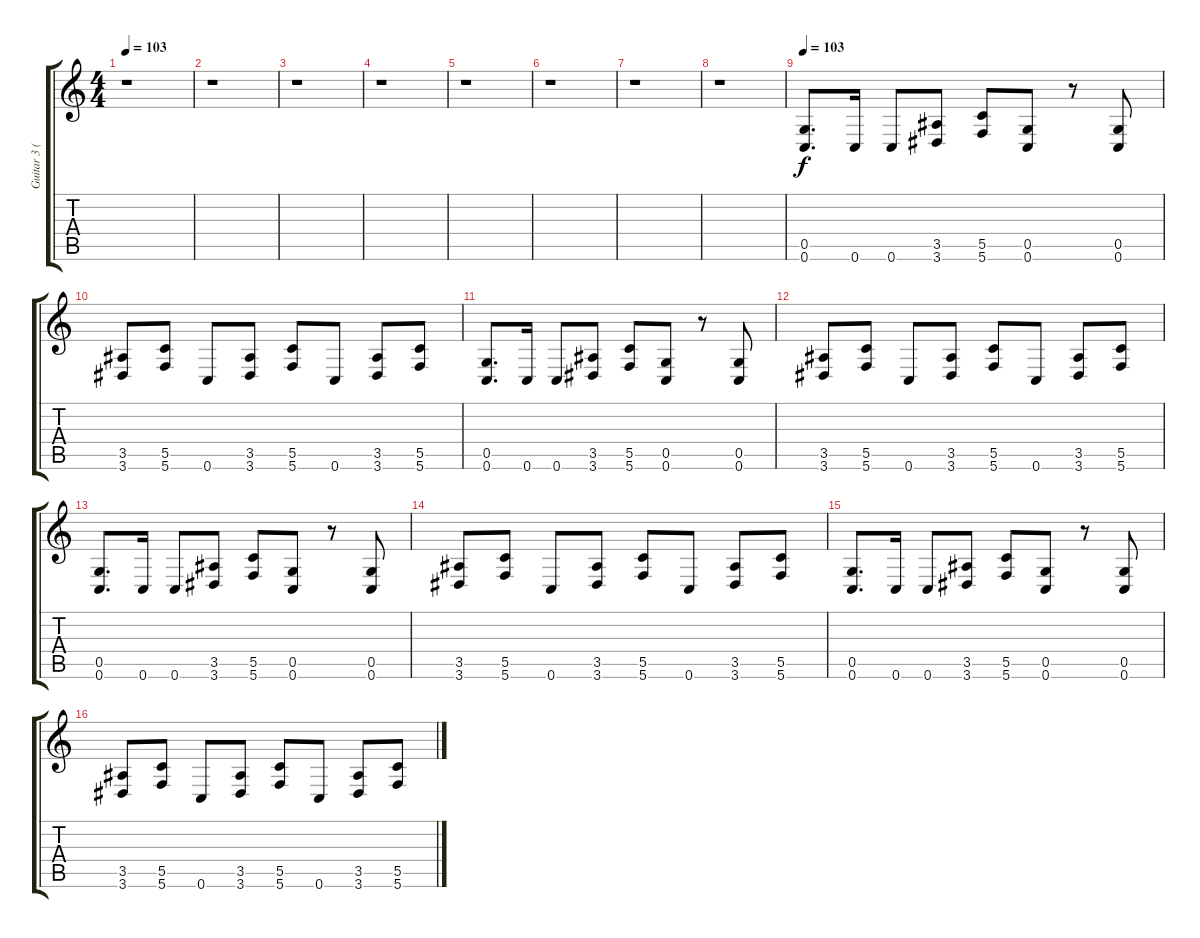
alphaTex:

\track ("Guitar 3 (Kirk)" "Guitar 3 (") {instrument distortionguitar}
\staff {score tabs}
\tuning (D4 A3 F3 C3 G2 C2) {hide}
\ts (4 4)
\tempo 103
\tempo 100
\tempo 103
\clef g2
\ks c
r.1{dy f instrument distortionguitar} |
r.1 |
r.1 |
r.1 |
r.1 |
r.1 |
r.1 |
r.1 |
\tempo 103
(0.5 0.6).8{d} 0.6.16 0.6.8 (3.5 3.6).8 (5.5 5.6).8 (0.5 0.6).8 r.8 (0.5 0.6).8 |
(3.5 3.6).8 (5.5 5.6).8 0.6.8 (3.5 3.6).8 (5.5 5.6).8 0.6.8 (3.5 3.6).8 (5.5 5.6).8 |
(0.5 0.6).8{d} 0.6.16 0.6.8 (3.5 3.6).8 (5.5 5.6).8 (0.5 0.6).8 r.8 (0.5 0.6).8 |
(3.5 3.6).8 (5.5 5.6).8 0.6.8 (3.5 3.6).8 (5.5 5.6).8 0.6.8 (3.5 3.6).8 (5.5 5.6).8 |
(0.5 0.6).8{d} 0.6.16 0.6.8 (3.5 3.6).8 (5.5 5.6).8 (0.5 0.6).8 r.8 (0.5 0.6).8 |
(3.5 3.6).8 (5.5 5.6).8 0.6.8 (3.5 3.6).8 (5.5 5.6).8 0.6.8 (3.5 3.6).8 (5.5 5.6).8 |
(0.5 0.6).8{d} 0.6.16 0.6.8 (3.5 3.6).8 (5.5 5.6).8 (0.5 0.6).8 r.8 (0.5 0.6).8 |
(3.5 3.6).8 (5.5 5.6).8 0.6.8 (3.5 3.6).8 (5.5 5.6).8 0.6.8 (3.5 3.6).8 (5.5 5.6).8
